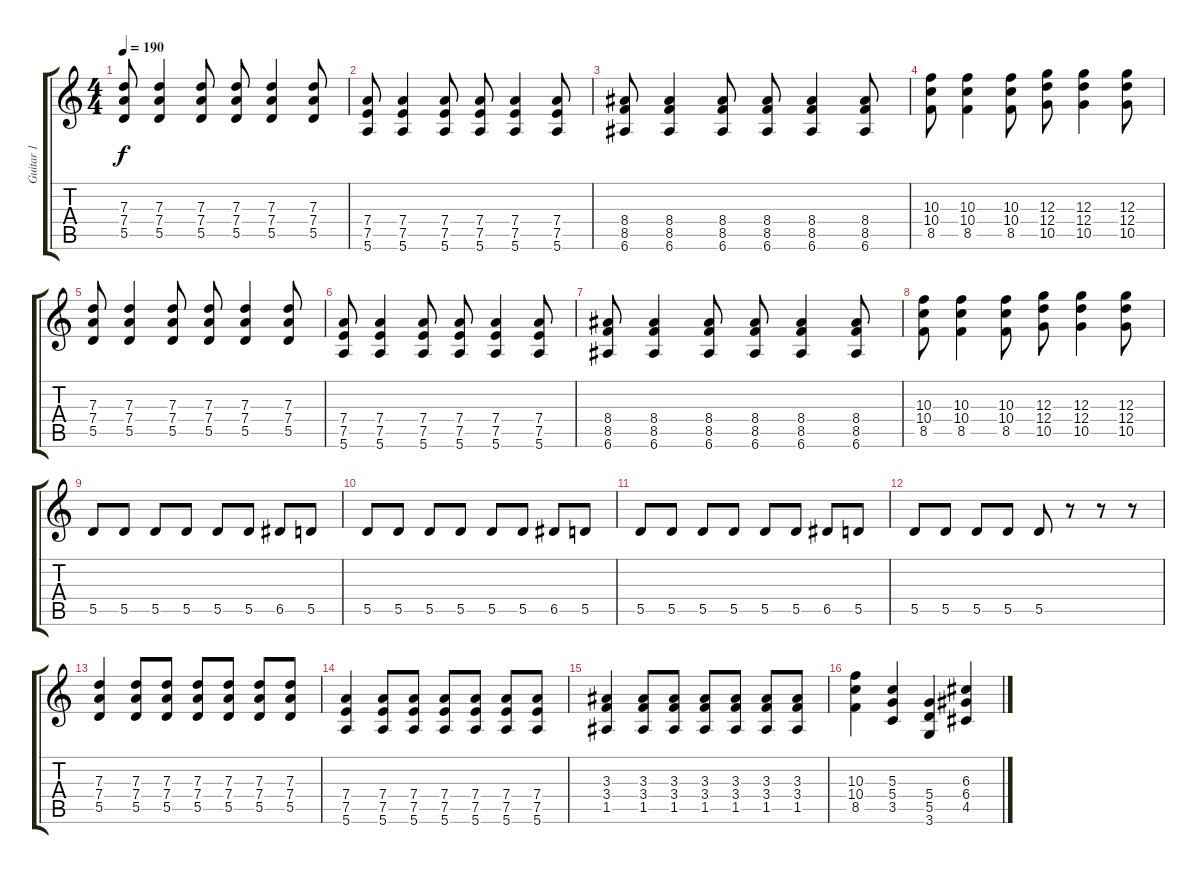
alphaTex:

\track ("Guitar 1" "Guitar 1") {instrument overdrivenguitar}
\staff {score tabs}
\tuning (E4 B3 G3 D3 A2 E2) {hide}
\ts (4 4)
\tempo 190
\clef g2
\ks c
(7.3 7.4 5.5).8{dy f instrument overdrivenguitar} (7.3 7.4 5.5).4 (7.3 7.4 5.5).8 (7.3 7.4 5.5).8 (7.3 7.4 5.5).4 (7.3 7.4 5.5).8 |
(7.4 7.5 5.6).8 (7.4 7.5 5.6).4 (7.4 7.5 5.6).8 (7.4 7.5 5.6).8 (7.4 7.5 5.6).4 (7.4 7.5 5.6).8 |
(8.4 8.5 6.6).8 (8.4 8.5 6.6).4 (8.4 8.5 6.6).8 (8.4 8.5 6.6).8 (8.4 8.5 6.6).4 (8.4 8.5 6.6).8 |
(10.3 10.4 8.5).8 (10.3 10.4 8.5).4 (10.3 10.4 8.5).8 (12.3 12.4 10.5).8 (12.3 12.4 10.5).4 (12.3 12.4 10.5).8 |
(7.3 7.4 5.5).8 (7.3 7.4 5.5).4 (7.3 7.4 5.5).8 (7.3 7.4 5.5).8 (7.3 7.4 5.5).4 (7.3 7.4 5.5).8 |
(7.4 7.5 5.6).8 (7.4 7.5 5.6).4 (7.4 7.5 5.6).8 (7.4 7.5 5.6).8 (7.4 7.5 5.6).4 (7.4 7.5 5.6).8 |
(8.4 8.5 6.6).8 (8.4 8.5 6.6).4 (8.4 8.5 6.6).8 (8.4 8.5 6.6).8 (8.4 8.5 6.6).4 (8.4 8.5 6.6).8 |
(10.3 10.4 8.5).8 (10.3 10.4 8.5).4 (10.3 10.4 8.5).8 (12.3 12.4 10.5).8 (12.3 12.4 10.5).4 (12.3 12.4 10.5).8 |
5.5.8 5.5.8 5.5.8 5.5.8 5.5.8 5.5.8 6.5.8 5.5.8 |
5.5.8 5.5.8 5.5.8 5.5.8 5.5.8 5.5.8 6.5.8 5.5.8 |
5.5.8 5.5.8 5.5.8 5.5.8 5.5.8 5.5.8 6.5.8 5.5.8 |
5.5.8 5.5.8 5.5.8 5.5.8 5.5.8 r.8 r.8 r.8 |
(7.3 7.4 5.5).4 (7.3 7.4 5.5).8 (7.3 7.4 5.5).8 (7.3 7.4 5.5).8 (7.3 7.4 5.5).8 (7.3 7.4 5.5).8 (7.3 7.4 5.5).8 |
(7.4 7.5 5.6).4 (7.4 7.5 5.6).8 (7.4 7.5 5.6).8 (7.4 7.5 5.6).8 (7.4 7.5 5.6).8 (7.4 7.5 5.6).8 (7.4 7.5 5.6).8 |
(3.3 3.4 1.5).4 (3.3 3.4 1.5).8 (3.3 3.4 1.5).8 (3.3 3.4 1.5).8 (3.3 3.4 1.5).8 (3.3 3.4 1.5).8 (3.3 3.4 1.5).8 |
(10.3 10.4 8.5).4 (5.3 5.4 3.5).4 (5.4 5.5 3.6).4 (6.3 6.4 4.5).4
